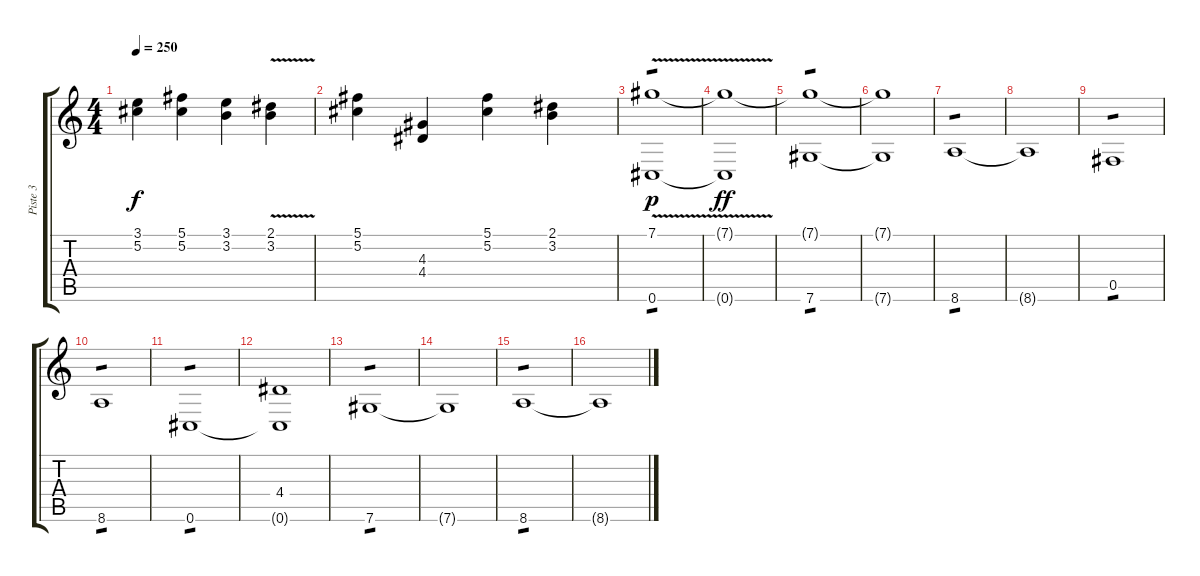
\track ("Piste 3" "Piste 3") {instrument distortionguitar}
\staff {score tabs}
\tuning (Db4 Ab3 E3 B2 Gb2 Db2) {hide}
\ts (4 4)
\tempo 250
\clef g2
\ks c
(3.1{t} 5.2{t}).4{dy f} (5.1 5.2).4 (3.1 3.2).4 (2.1{v} 3.2{v}).4 |
(5.1 5.2).4 (4.3 4.4).4 (5.1 5.2).4 (2.1 3.2).4 |
(7.1{v} 0.6).1{tp 1 dy p instrument lead1square} |
(7.1{t} 0.6{t}).1{dy ff} |
(7.1{t} 7.6).1{tp 1} |
(7.1{t} 7.6{t}).1 |
8.6.1{tp 1} |
8.6{t}.1 |
0.5.1{tp 1} |
8.6.1{tp 1} |
0.6.1{tp 1 instrument lead1square} |
(4.4 0.6{t}).1 |
7.6.1{tp 1} |
7.6{t}.1 |
8.6.1{tp 1} |
8.6{t}.1
